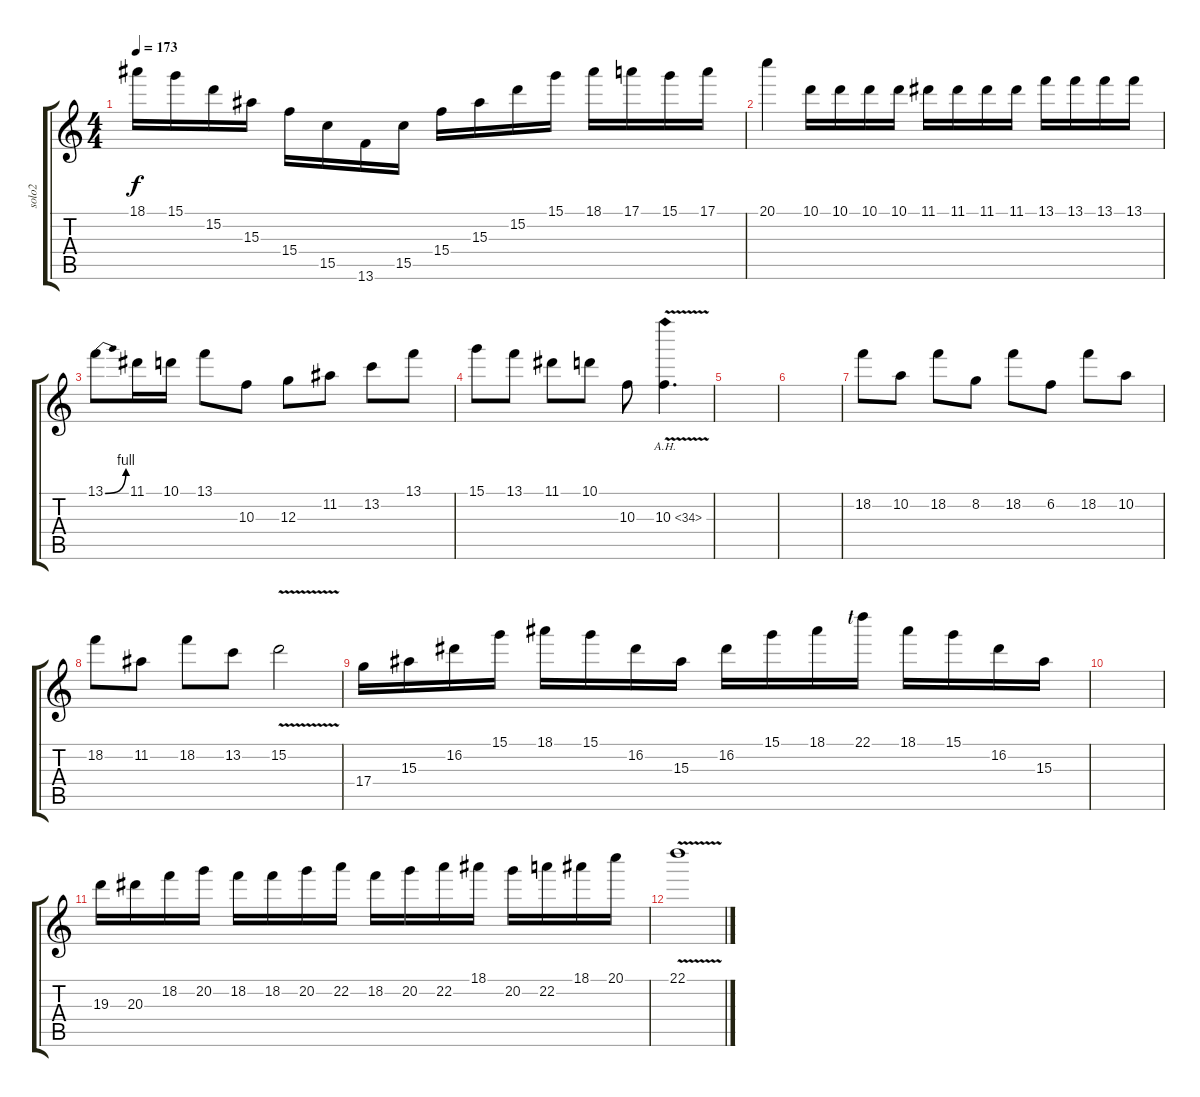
\track ("solo2" "solo2") {instrument distortionguitar}
\staff {score tabs}
\tuning (E4 B3 G3 D3 A2 E2) {hide}
\ts (4 4)
\tempo 173
\clef g2
\ks c
18.1.16{dy f} 15.1.16 15.2.16 15.3.16 15.4.16 15.5.16 13.6.16 15.5.16 15.4.16 15.3.16 15.2.16 15.1.16 18.1.16 17.1.16 15.1.16 17.1.16 |
20.1.4 10.1.16 10.1.16 10.1.16 10.1.16 11.1.16 11.1.16 11.1.16 11.1.16 13.1.16 13.1.16 13.1.16 13.1.16 |
13.1{be (bend 0 0 60 4)}.8 11.1.16 10.1.16 13.1.8 10.3.8 12.3.8 11.2.8 13.2.8 13.1.8 |
15.1.8 13.1.8 11.1.8 10.1.8 10.3.8 10.3{ah 24 v}.4{d} |
|
|
18.2.8 10.2.8 18.2.8 8.2.8 18.2.8 6.2.8 18.2.8 10.2.8 |
18.2.8 11.2.8 18.2.8 13.2.8 15.2{v}.2 |
17.4.16 15.3.16 16.2.16 15.1.16 18.1.16 15.1.16 16.2.16 15.3.16 16.2.16 15.1.16 18.1.16 22.1{lf 1}.16 18.1.16 15.1.16 16.2.16 15.3.16 |
|
19.3.16 20.3.16 18.2.16 20.2.16 18.2.16 18.2.16 20.2.16 22.2.16 18.2.16 20.2.16 22.2.16 18.1.16 20.2.16 22.2.16 18.1.16 20.1.16 |
22.1{v}.1
